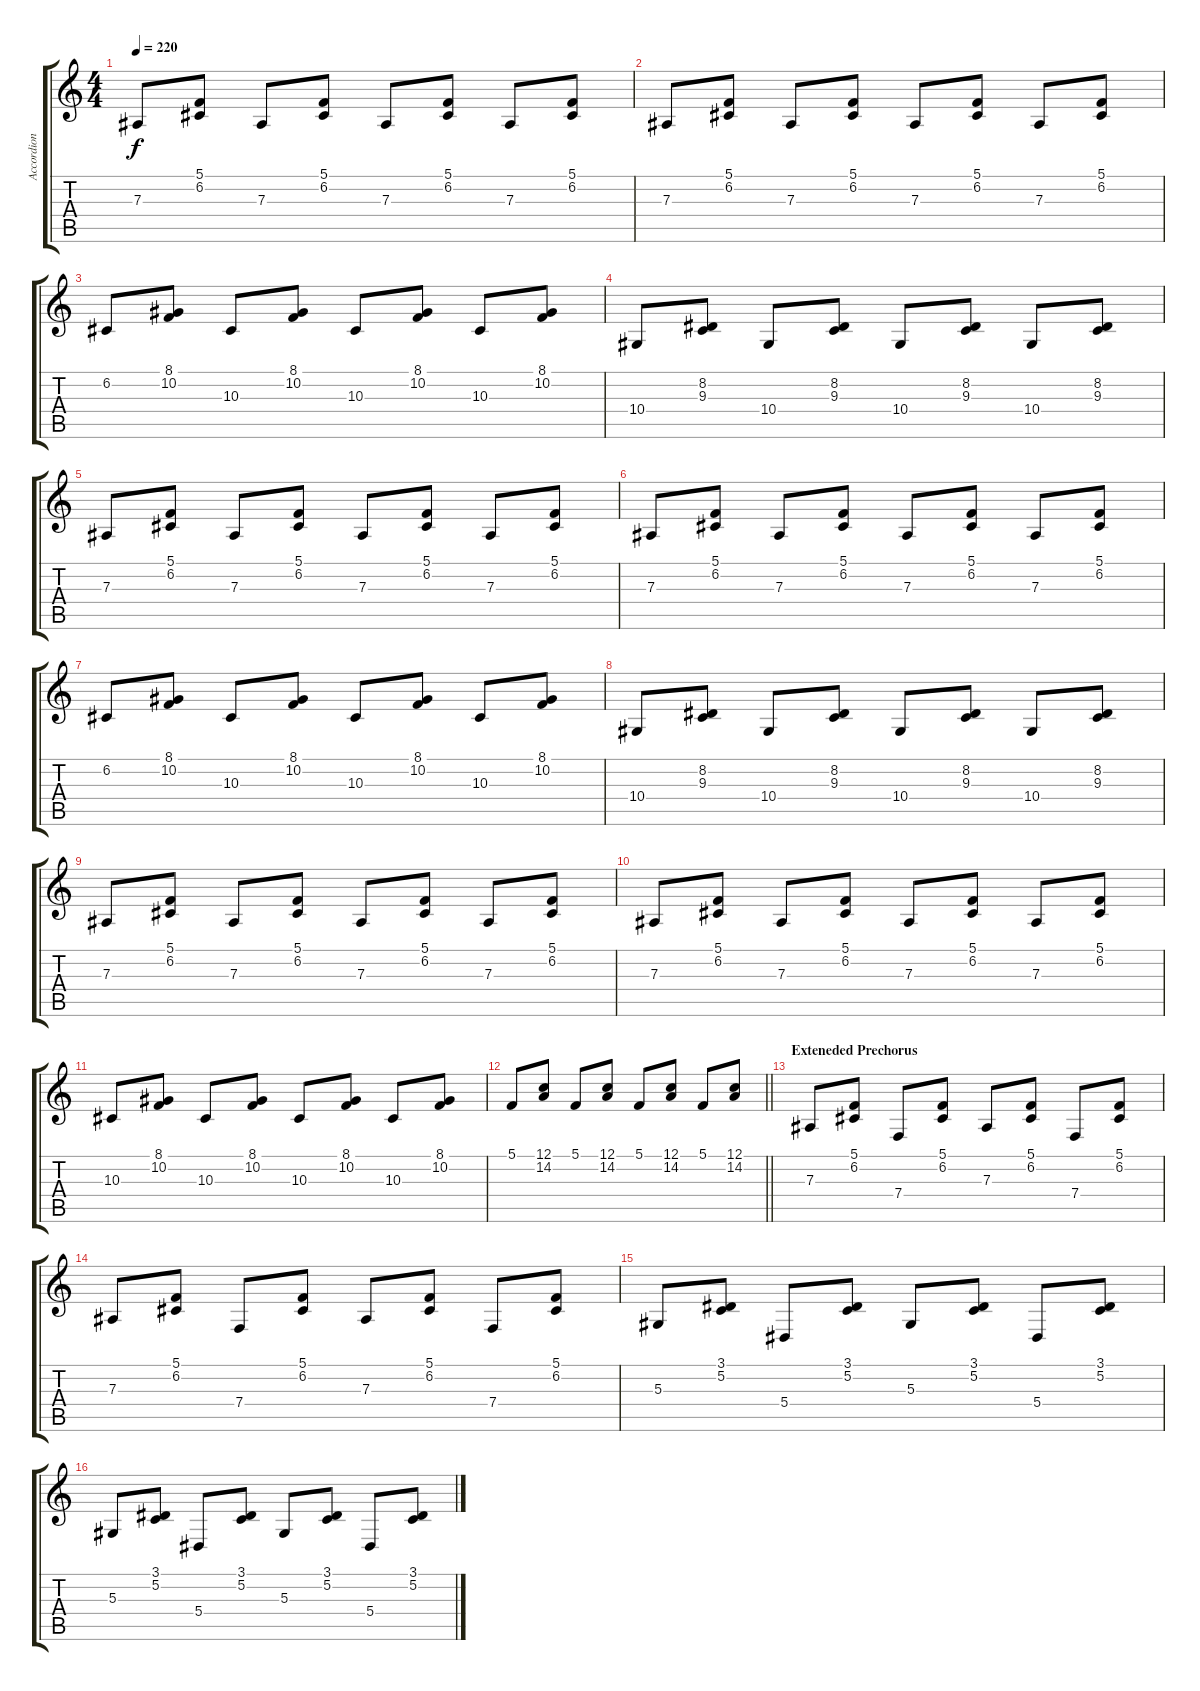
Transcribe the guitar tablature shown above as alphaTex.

\track ("Accordion LH" "Accordion ") {instrument accordion}
\staff {score tabs}
\tuning (C4 G3 Eb3 Bb2 F2 C2) {hide}
\ts (4 4)
\tempo 220
\clef g2
\ks c
7.3.8{dy f} (5.1 6.2).8 7.3.8 (5.1 6.2).8 7.3.8 (5.1 6.2).8 7.3.8 (5.1 6.2).8 |
7.3.8 (5.1 6.2).8 7.3.8 (5.1 6.2).8 7.3.8 (5.1 6.2).8 7.3.8 (5.1 6.2).8 |
6.2.8 (8.1 10.2).8 10.3.8 (8.1 10.2).8 10.3.8 (8.1 10.2).8 10.3.8 (8.1 10.2).8 |
10.4.8 (8.2 9.3).8 10.4.8 (8.2 9.3).8 10.4.8 (8.2 9.3).8 10.4.8 (8.2 9.3).8 |
7.3.8 (5.1 6.2).8 7.3.8 (5.1 6.2).8 7.3.8 (5.1 6.2).8 7.3.8 (5.1 6.2).8 |
7.3.8 (5.1 6.2).8 7.3.8 (5.1 6.2).8 7.3.8 (5.1 6.2).8 7.3.8 (5.1 6.2).8 |
6.2.8 (8.1 10.2).8 10.3.8 (8.1 10.2).8 10.3.8 (8.1 10.2).8 10.3.8 (8.1 10.2).8 |
10.4.8 (8.2 9.3).8 10.4.8 (8.2 9.3).8 10.4.8 (8.2 9.3).8 10.4.8 (8.2 9.3).8 |
7.3.8 (5.1 6.2).8 7.3.8 (5.1 6.2).8 7.3.8 (5.1 6.2).8 7.3.8 (5.1 6.2).8 |
7.3.8 (5.1 6.2).8 7.3.8 (5.1 6.2).8 7.3.8 (5.1 6.2).8 7.3.8 (5.1 6.2).8 |
10.3.8 (8.1 10.2).8 10.3.8 (8.1 10.2).8 10.3.8 (8.1 10.2).8 10.3.8 (8.1 10.2).8 |
\barLineRight lightlight
5.1.8 (12.1 14.2).8 5.1.8 (12.1 14.2).8 5.1.8 (12.1 14.2).8 5.1.8 (12.1 14.2).8 |
\section ("" "Exteneded Prechorus")
7.3.8 (5.1 6.2).8 7.4.8 (5.1 6.2).8 7.3.8 (5.1 6.2).8 7.4.8 (5.1 6.2).8 |
7.3.8 (5.1 6.2).8 7.4.8 (5.1 6.2).8 7.3.8 (5.1 6.2).8 7.4.8 (5.1 6.2).8 |
5.3.8 (3.1 5.2).8 5.4.8 (3.1 5.2).8 5.3.8 (3.1 5.2).8 5.4.8 (3.1 5.2).8 |
5.3.8 (3.1 5.2).8 5.4.8 (3.1 5.2).8 5.3.8 (3.1 5.2).8 5.4.8 (3.1 5.2).8
